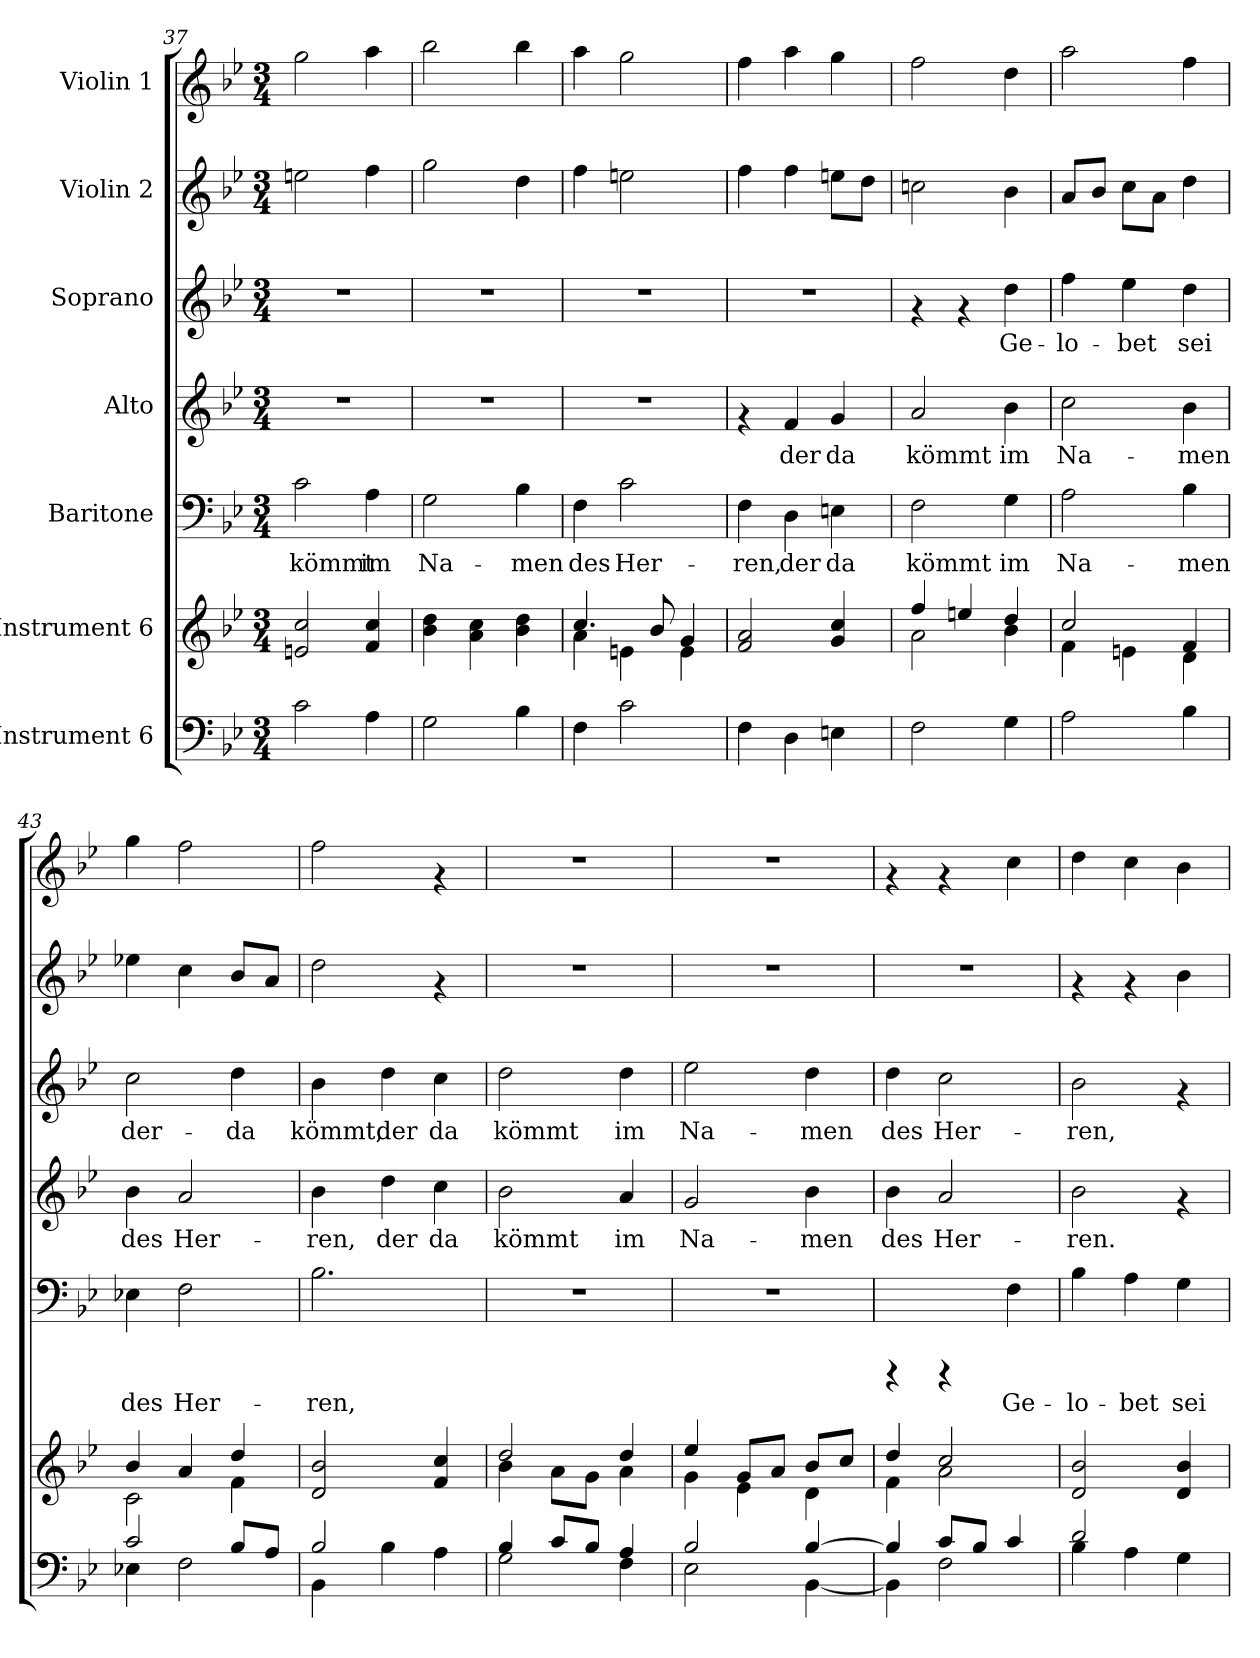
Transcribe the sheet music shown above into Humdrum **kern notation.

**kern	**kern	**kern	**text	**kern	**text	**kern	**text	**kern	**kern
*part7	*part6	*part5	*part5	*part4	*part4	*part3	*part3	*part2	*part1
*staff7	*staff6	*staff5	*staff5	*staff4	*staff4	*staff3	*staff3	*staff2	*staff1
*I"Instrument 6	*I"Instrument 6	*I"Baritone	*	*I"Alto	*	*I"Soprano	*	*I"Violin 2	*I"Violin 1
!!LO:LB:g=z
*clefF4	*clefG2	*clefF4	*	*clefG2	*	*clefG2	*	*clefG2	*clefG2
*k[b-e-]	*k[b-e-]	*k[b-e-]	*	*k[b-e-]	*	*k[b-e-]	*	*k[b-e-]	*k[b-e-]
*B-:	*B-:	*B-:	*	*B-:	*	*B-:	*	*B-:	*B-:
*M3/4	*M3/4	*M3/4	*	*M3/4	*	*M3/4	*	*M3/4	*M3/4
=37	=37	=37	=37	=37	=37	=37	=37	=37	=37
!	!	!	!LO:LY:b:cj	!	!	!	!	!	!
2c\	2en/ 2cc/	2c\	kömmt	2.r	.	2.r	.	2een\	2gg\
!	!	!	!LO:LY:b:cj	!	!	!	!	!	!
4A\	4f/ 4cc/	4A\	im	.	.	.	.	4ff\	4aa\
=38	=38	=38	=38	=38	=38	=38	=38	=38	=38
!	!	!	!LO:LY:b:cj	!	!	!	!	!	!
2G\	4b-\ 4dd\	2G\	Na-	2.r	.	2.r	.	2gg\	2bb-\
.	4a\ 4cc\	.	.	.	.	.	.	.	.
!	!	!	!LO:LY:b:cj	!	!	!	!	!	!
4B-\	4b-\ 4dd\	4B-\	-men	.	.	.	.	4dd\	4bb-\
=39	=39	=39	=39	=39	=39	=39	=39	=39	=39
*	*^	*	*	*	*	*	*	*	*
!	!	!	!	!LO:LY:b:cj	!	!	!	!	!	!
4F\	4.cc/	4a\	4F\	des	2.r	.	2.r	.	4ff\	4aa\
!	!	!	!	!LO:LY:b:cj	!	!	!	!	!	!
2c\	.	4en\	2c\	Her-	.	.	.	.	2een\	2gg\
.	8b-/	.	.	.	.	.	.	.	.	.
.	4g/	4e\	.	.	.	.	.	.	.	.
=40	=40	=40	=40	=40	=40	=40	=40	=40	=40	=40
!	!	!	!	!LO:LY:b:cj	!	!	!	!	!	!
*	*v	*v	*	*	*	*	*	*	*	*
4F\	2f/ 2a/	4F\	-ren,	4rf	.	2.r	.	4ff\	4ff\
!	!	!	!LO:LY:b:cj	!	!LO:LY:b:cj	!	!	!	!
4D\	.	4D\	der	4f/	der	.	.	4ff\	4aa\
!	!	!	!LO:LY:b:cj	!	!LO:LY:b:cj	!	!	!	!
4En\	4g/ 4cc/	4En\	da	4g/	da	.	.	8een\L	4gg\
.	.	.	.	.	.	.	.	8dd\J	.
=41	=41	=41	=41	=41	=41	=41	=41	=41	=41
*	*^	*	*	*	*	*	*	*	*
!	!	!	!	!LO:LY:b:cj	!	!LO:LY:b:cj	!	!	!	!
2F\	4ff/	2a\	2F\	kömmt	2a/	kömmt	4rf	.	2ccn\	2ff\
.	4een/	.	.	.	.	.	4rf	.	.	.
!	!	!	!	!LO:LY:b:cj	!	!LO:LY:b:cj	!	!LO:LY:b:cj	!	!
4G\	4dd/	4b-\	4G\	im	4b-\	im	4dd\	Ge-	4b-\	4dd\
=42	=42	=42	=42	=42	=42	=42	=42	=42	=42	=42
!	!	!	!	!LO:LY:b:cj	!	!LO:LY:b:cj	!	!LO:LY:b:cj	!	!
2A\	2cc/	4f\	2A\	Na-	2cc\	Na-	4ff\	-lo-	8a/L	2aa\
.	.	.	.	.	.	.	.	.	8b-/J	.
!	!	!	!	!	!	!	!	!LO:LY:b:cj	!	!
.	.	4en\	.	.	.	.	4ee-\	-bet	8cc\L	.
.	.	.	.	.	.	.	.	.	8a\J	.
!	!	!	!	!LO:LY:b:cj	!	!LO:LY:b:cj	!	!LO:LY:b:cj	!	!
4B-\	4f/	4d\	4B-\	-men	4b-\	-men	4dd\	sei	4dd\	4ff\
=43	=43	=43	=43	=43	=43	=43	=43	=43	=43	=43
*^	*	*	*	*	*	*	*	*	*	*
!	!	!	!	!	!LO:LY:b:cj	!	!LO:LY:b:cj	!	!LO:LY:b:cj	!	!
2c/	4E-X\	4b-/	2c\	4E-X\	des	4b-\	des	2cc\	der-	4ee-X\	4gg\
!	!	!	!	!	!LO:LY:b:cj	!	!LO:LY:b:cj	!	!	!	!
.	2F\	4a/	.	2F\	Her-	2a/	Her-	.	.	4cc\	2ff\
!	!	!	!	!	!	!	!	!	!LO:LY:b:cj	!	!
8B-/L	.	4dd/	4f\	.	.	.	.	4dd\	-da	8b-/L	.
8A/J	.	.	.	.	.	.	.	.	.	8a/J	.
*	*	*v	*v	*	*	*	*	*	*	*	*
=44	=44	=44	=44	=44	=44	=44	=44	=44	=44	=44
!	!	!	!	!LO:LY:b:cj	!	!LO:LY:b:cj	!	!LO:LY:b:cj	!	!
2B-/	4BB-\	2d/ 2b-/	2.B-\	-ren,	4b-\	-ren,	4b-\	kömmt,	2dd\	2ff\
!	!	!	!	!	!	!LO:LY:b:cj	!	!LO:LY:b:cj	!	!
.	4B-\	.	.	.	4dd\	der	4dd\	der	.	.
!	!	!	!	!	!	!LO:LY:b:cj	!	!LO:LY:b:cj	!	!
4ryy	4A\	4f/ 4cc/	.	.	4cc\	da	4cc\	da	4rf	4rf
!!LO:PB:g=z
=45	=45	=45	=45	=45	=45	=45	=45	=45	=45	=45
*	*	*^	*	*	*	*	*	*	*	*
!	!	!	!	!	!	!	!LO:LY:b:cj	!	!LO:LY:b:cj	!	!
4B-/	2G\	2dd/	4b-\	2.r	.	2b-\	kömmt	2dd\	kömmt	2.r	2.r
8c/L	.	.	8a\L	.	.	.	.	.	.	.	.
8B-/J	.	.	8g\J	.	.	.	.	.	.	.	.
!	!	!	!	!	!	!	!LO:LY:b:cj	!	!LO:LY:b:cj	!	!
4A/	4F\	4dd/	4a\	.	.	4a/	im	4dd\	im	.	.
=46	=46	=46	=46	=46	=46	=46	=46	=46	=46	=46	=46
!	!	!	!	!	!	!	!LO:LY:b:cj	!	!LO:LY:b:cj	!	!
2B-/	2E-\	4ee-/	4g\	2.r	.	2g/	Na-	2ee-\	Na-	2.r	2.r
.	.	8g/L	4e-\	.	.	.	.	.	.	.	.
.	.	8a/J	.	.	.	.	.	.	.	.	.
!	!	!	!	!	!	!	!LO:LY:b:cj	!	!LO:LY:b:cj	!	!
[>4B-/	[<4BB-\	8b-/L	4d\	.	.	4b-\	-men	4dd\	-men	.	.
.	.	8cc/J	.	.	.	.	.	.	.	.	.
=47	=47	=47	=47	=47	=47	=47	=47	=47	=47	=47	=47
!	!	!	!	!	!	!	!LO:LY:b:cj	!	!LO:LY:b:cj	!	!
4B-/]	4BB-\]	4dd/	4f\	4rCCC	.	4b-\	des	4dd\	des	2.r	4rf
!	!	!	!	!	!	!	!LO:LY:b:cj	!	!LO:LY:b:cj	!	!
8c/L	2F\	2cc/	2a\	4rCCC	.	2a/	Her-	2cc\	Her-	.	4rf
8B-/J	.	.	.	.	.	.	.	.	.	.	.
!	!	!	!	!	!LO:LY:b:cj	!	!	!	!	!	!
4c/	.	.	.	4F\	Ge-	.	.	.	.	.	4cc\
*	*	*v	*v	*	*	*	*	*	*	*	*
=48	=48	=48	=48	=48	=48	=48	=48	=48	=48	=48
!	!	!	!	!LO:LY:b:cj	!	!LO:LY:b:cj	!	!LO:LY:b:cj	!	!
2d/	4B-\	2d/ 2b-/	4B-\	-lo-	2b-\	-ren.	2b-\	-ren,	4rf	4dd\
!	!	!	!	!LO:LY:b:cj	!	!	!	!	!	!
.	4A\	.	4A\	-bet	.	.	.	.	4rf	4cc\
!	!	!	!	!LO:LY:b:cj	!	!	!	!	!	!
4ryy	4G\	4d/ 4b-/	4G\	sei	4rf	.	4rf	.	4b-\	4b-\
*v	*v	*	*	*	*	*	*	*	*	*
=	=	=	=	=	=	=	=	=	=
*-	*-	*-	*-	*-	*-	*-	*-	*-	*-
